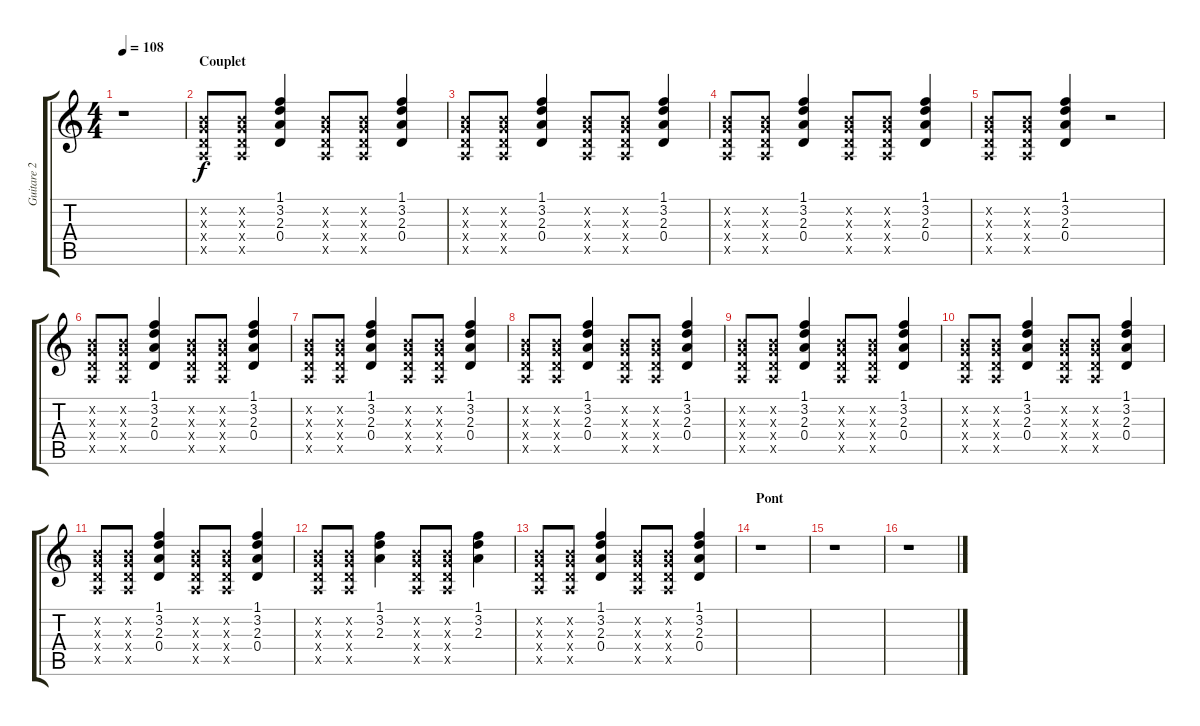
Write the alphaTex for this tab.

\track ("Guitare 2" "Guitare 2") {instrument overdrivenguitar}
\staff {score tabs}
\tuning (E4 B3 G3 D3 A2 E2) {hide}
\ts (4 4)
\tempo 108
\clef g2
\ks c
r.1{dy ff} |
\section ("" "Couplet")
(0.2{x} 0.3{x} 0.4{x} 0.5{x}).8{dy f volume 7 instrument overdrivenguitar} (0.2{x} 0.3{x} 0.4{x} 0.5{x}).8 (1.1 3.2 2.3 0.4).4 (0.2{x} 0.3{x} 0.4{x} 0.5{x}).8 (0.2{x} 0.3{x} 0.4{x} 0.5{x}).8 (1.1 3.2 2.3 0.4).4 |
(0.2{x} 0.3{x} 0.4{x} 0.5{x}).8 (0.2{x} 0.3{x} 0.4{x} 0.5{x}).8 (1.1 3.2 2.3 0.4).4 (0.2{x} 0.3{x} 0.4{x} 0.5{x}).8 (0.2{x} 0.3{x} 0.4{x} 0.5{x}).8 (1.1 3.2 2.3 0.4).4 |
(0.2{x} 0.3{x} 0.4{x} 0.5{x}).8 (0.2{x} 0.3{x} 0.4{x} 0.5{x}).8 (1.1 3.2 2.3 0.4).4 (0.2{x} 0.3{x} 0.4{x} 0.5{x}).8 (0.2{x} 0.3{x} 0.4{x} 0.5{x}).8 (1.1 3.2 2.3 0.4).4 |
(0.2{x} 0.3{x} 0.4{x} 0.5{x}).8 (0.2{x} 0.3{x} 0.4{x} 0.5{x}).8 (1.1 3.2 2.3 0.4).4 r.2 |
(0.2{x} 0.3{x} 0.4{x} 0.5{x}).8 (0.2{x} 0.3{x} 0.4{x} 0.5{x}).8 (1.1 3.2 2.3 0.4).4 (0.2{x} 0.3{x} 0.4{x} 0.5{x}).8 (0.2{x} 0.3{x} 0.4{x} 0.5{x}).8 (1.1 3.2 2.3 0.4).4 |
(0.2{x} 0.3{x} 0.4{x} 0.5{x}).8 (0.2{x} 0.3{x} 0.4{x} 0.5{x}).8 (1.1 3.2 2.3 0.4).4 (0.2{x} 0.3{x} 0.4{x} 0.5{x}).8 (0.2{x} 0.3{x} 0.4{x} 0.5{x}).8 (1.1 3.2 2.3 0.4).4 |
(0.2{x} 0.3{x} 0.4{x} 0.5{x}).8 (0.2{x} 0.3{x} 0.4{x} 0.5{x}).8 (1.1 3.2 2.3 0.4).4 (0.2{x} 0.3{x} 0.4{x} 0.5{x}).8 (0.2{x} 0.3{x} 0.4{x} 0.5{x}).8 (1.1 3.2 2.3 0.4).4 |
(0.2{x} 0.3{x} 0.4{x} 0.5{x}).8 (0.2{x} 0.3{x} 0.4{x} 0.5{x}).8 (1.1 3.2 2.3 0.4).4 (0.2{x} 0.3{x} 0.4{x} 0.5{x}).8 (0.2{x} 0.3{x} 0.4{x} 0.5{x}).8 (1.1 3.2 2.3 0.4).4 |
(0.2{x} 0.3{x} 0.4{x} 0.5{x}).8 (0.2{x} 0.3{x} 0.4{x} 0.5{x}).8 (1.1 3.2 2.3 0.4).4 (0.2{x} 0.3{x} 0.4{x} 0.5{x}).8 (0.2{x} 0.3{x} 0.4{x} 0.5{x}).8 (1.1 3.2 2.3 0.4).4 |
(0.2{x} 0.3{x} 0.4{x} 0.5{x}).8 (0.2{x} 0.3{x} 0.4{x} 0.5{x}).8 (1.1 3.2 2.3 0.4).4 (0.2{x} 0.3{x} 0.4{x} 0.5{x}).8 (0.2{x} 0.3{x} 0.4{x} 0.5{x}).8 (1.1 3.2 2.3 0.4).4 |
(0.2{x} 0.3{x} 0.4{x} 0.5{x}).8 (0.2{x} 0.3{x} 0.4{x} 0.5{x}).8 (1.1 3.2 2.3).4 (0.2{x} 0.3{x} 0.4{x} 0.5{x}).8 (0.2{x} 0.3{x} 0.4{x} 0.5{x}).8 (1.1 3.2 2.3).4 |
(0.2{x} 0.3{x} 0.4{x} 0.5{x}).8 (0.2{x} 0.3{x} 0.4{x} 0.5{x}).8 (1.1 3.2 2.3 0.4).4 (0.2{x} 0.3{x} 0.4{x} 0.5{x}).8 (0.2{x} 0.3{x} 0.4{x} 0.5{x}).8 (1.1 3.2 2.3 0.4).4 |
\section ("" "Pont")
r.1 |
r.1 |
r.1
